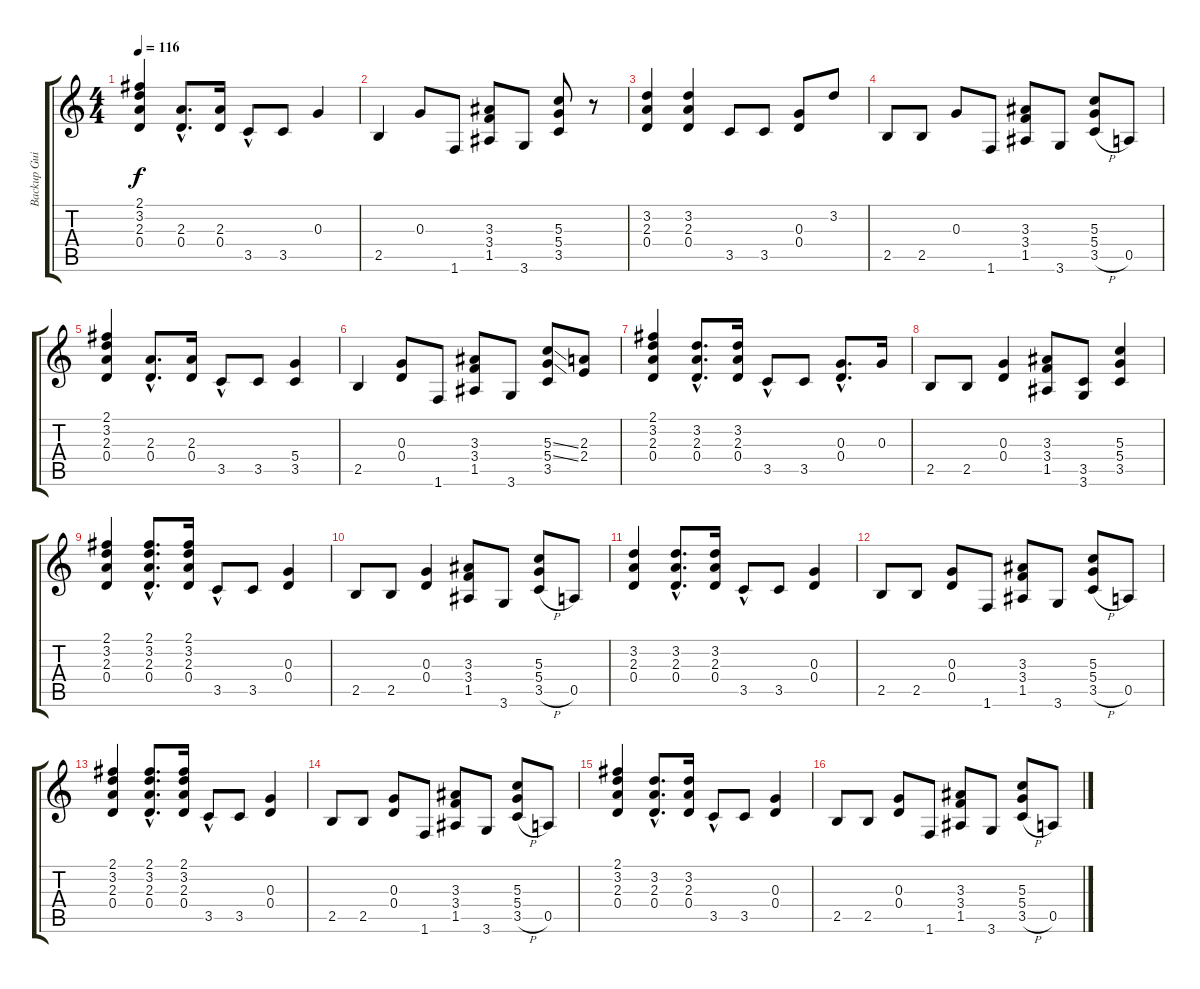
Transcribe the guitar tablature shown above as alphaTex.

\track ("Backup Guitar" "Backup Gui") {instrument distortionguitar}
\staff {score tabs}
\tuning (E4 B3 G3 D3 A2 E2) {hide}
\ts (4 4)
\tempo 116
\clef g2
\ks c
(2.1 3.2 2.3 0.4).4{dy f} (2.3{hac} 0.4{hac}).8{d} (2.3 0.4).16 3.5{hac}.8 3.5.8 0.3.4 |
2.5.4 0.3.8 1.6.8 (3.3 3.4 1.5).8 3.6.8 (5.3 5.4 3.5).8 r.8 |
(3.2 2.3 0.4).4 (3.2 2.3 0.4).4 3.5.8 3.5.8 (0.3 0.4).8 3.2.8 |
2.5.8 2.5.8 0.3.8 1.6.8 (3.3 3.4 1.5).8 3.6.8 (5.3 5.4 3.5{h}).8 0.5.8 |
(2.1 3.2 2.3 0.4).4 (2.3{hac} 0.4{hac}).8{d} (2.3 0.4).16 3.5{hac}.8 3.5.8 (5.4 3.5).4 |
2.5.4 (0.3 0.4).8 1.6.8 (3.3 3.4 1.5).8 3.6.8 (5.3{ss} 5.4{ss} 3.5).8 (2.3 2.4).8 |
(2.1 3.2 2.3 0.4).4 (3.2{hac} 2.3{hac} 0.4{hac}).8{d} (3.2 2.3 0.4).16 3.5{hac}.8 3.5.8 (0.3{hac} 0.4{hac}).8{d} 0.3.16 |
2.5.8 2.5.8 (0.3 0.4).4 (3.3 3.4 1.5).8 (3.5 3.6).8 (5.3 5.4 3.5).4 |
(2.1 3.2 2.3 0.4).4 (2.1{hac} 3.2{hac} 2.3{hac} 0.4{hac}).8{d} (2.1 3.2 2.3 0.4).16 3.5{hac}.8 3.5.8 (0.3 0.4).4 |
2.5.8 2.5.8 (0.3 0.4).4 (3.3 3.4 1.5).8 3.6.8 (5.3 5.4 3.5{h}).8 0.5.8 |
(3.2 2.3 0.4).4 (3.2{hac} 2.3{hac} 0.4{hac}).8{d} (3.2 2.3 0.4).16 3.5{hac}.8 3.5.8 (0.3 0.4).4 |
2.5.8 2.5.8 (0.3 0.4).8 1.6.8 (3.3 3.4 1.5).8 3.6.8 (5.3 5.4 3.5{h}).8 0.5.8 |
(2.1 3.2 2.3 0.4).4 (2.1{hac} 3.2{hac} 2.3{hac} 0.4{hac}).8{d} (2.1 3.2 2.3 0.4).16 3.5{hac}.8 3.5.8 (0.3 0.4).4 |
2.5.8 2.5.8 (0.3 0.4).8 1.6.8 (3.3 3.4 1.5).8 3.6.8 (5.3 5.4 3.5{h}).8 0.5.8 |
(2.1 3.2 2.3 0.4).4 (3.2{hac} 2.3{hac} 0.4{hac}).8{d} (3.2 2.3 0.4).16 3.5{hac}.8 3.5.8 (0.3 0.4).4 |
2.5.8 2.5.8 (0.3 0.4).8 1.6.8 (3.3 3.4 1.5).8 3.6.8 (5.3 5.4 3.5{h}).8 0.5.8
